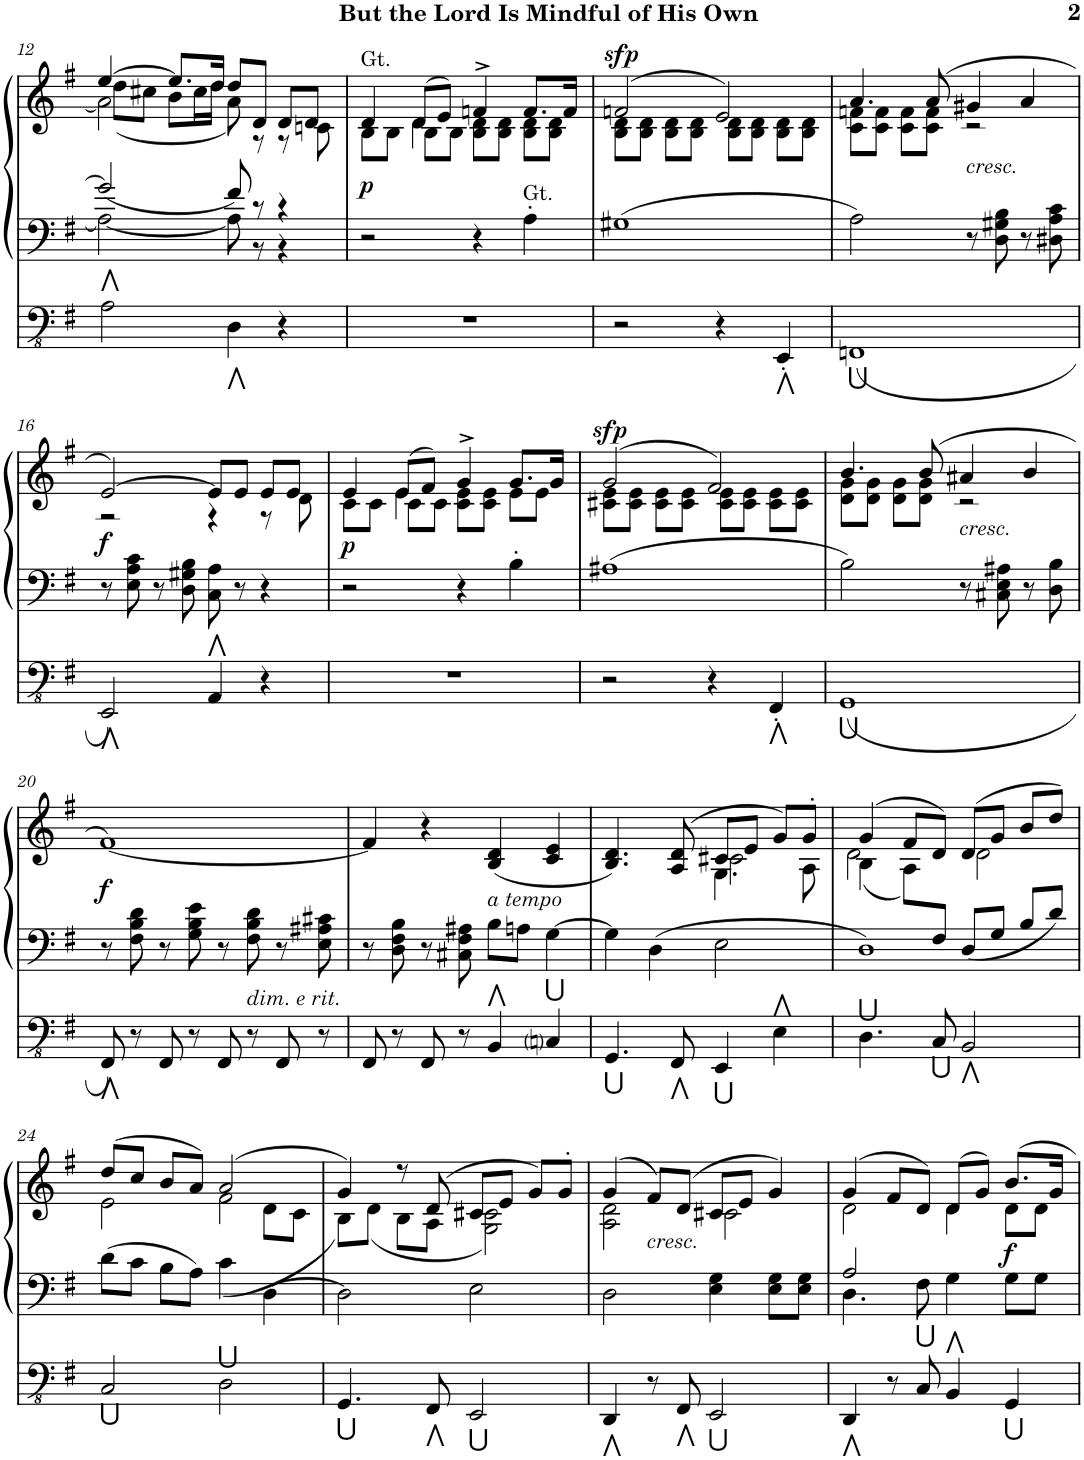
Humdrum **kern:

**kern	**kern	**kern	**dynam
*part1	*part1	*part1	*part1
*staff3	*staff2	*staff1	*staff1/2/3
*I"Pipe Organ	*	*	*
*I'Org.	*	*	*
!!LO:PB:g=z
*clefFv4	*clefF4	*clefG2	*
*k[f#]	*k[f#]	*k[f#]	*
*M4/4	*M4/4	*M4/4	*
*met(c)	*met(c)	*met(c)	*
=12	=12	=12	=12
*	*^	*^	*
*	*	*	*	*^	*
2AA\	2A\_	2g/]	[4ee/	8dd\L	2a\_	.
.	.	.	.	8cc#X\J	.	.
.	.	.	8.ee/L]	8b\L	.	.
.	.	.	.	16cc#\L	.	.
.	.	.	16dd/Jk	16dd\JJ	.	.
4DD\	8A\]	8f#/	8dd/L	8ryy	8a\]	.
.	8r	8r	8d/J	8r	4.ryy	.
4r	4r	4r	8d/L	8r	.	.
.	.	.	8d/J	8cn\	.	.
*	*v	*v	*	*	*	*
=13	=13	=13	=13	=13	=13
!	!	!LO:TX:a:t=Gt.	!	!	!
!	!	!	!	!	!LO:DY:b
1r	2r	4d/	8B\L	4ryy	p
.	.	.	8B\J	.	.
.	.	(8d/L	8B\L	4d\	.
.	.	8e/J)	8B\J	.	.
.	4r	4fn^/	8B\ 8d\L	2ryy	.
.	.	.	8B\ 8d\J	.	.
!	!LO:TX:a:t=Gt.	!	!	!	!
.	4A'\	8.f/L	8B\ 8d\L	.	.
.	.	.	8B\ 8d\J	.	.
.	.	16f/Jk	.	.	.
*	*	*	*v	*v	*
=14	=14	=14	=14	=14
!	!	!	!	!LO:DY:a
2r	1G#X	(2fn/	8B\ 8d\L	sfp
.	.	.	8B\ 8d\J	.
.	.	.	8B\ 8d\L	.
.	.	.	8B\ 8d\J	.
4r	.	2e/)	8B\ 8d\L	.
.	.	.	8B\ 8d\J	.
4EEE'/	.	.	8B\ 8d\L	.
.	.	.	8B\ 8d\J	.
=15	=15	=15	=15	=15
1FFFn	2A\	4.a/	8c\ 8fn\L	.
.	.	.	8c\ 8f\J	.
.	.	.	8c\ 8f\L	.
.	.	(8a/	8c\ 8f\J	.
!	!	!LO:TX:b:i:t=cresc.	!	!
.	8r	4g#X/	2r	.
.	8D\ 8G#X\ 8B\	.	.	.
.	8r	4a/	.	.
.	8D#X\ 8A\ 8c\	.	.	.
!!LO:LB:g=z	!!
=16	=16	=16	=16	=16
!	!	!	!	!LO:DY:b
2EEE/	8r	[2e/)	2r	f
.	8E\ 8A\ 8c\	.	.	.
.	8r	.	.	.
.	8D\ 8G#X\ 8B\	.	.	.
4AAA/	8C\ 8A\	8e/L]	4r	.
.	8r	8e/J	.	.
4r	4r	8e/L	8r	.
.	.	8e/J	8d\	.
=17	=17	=17	=17	=17
*	*	*	*^	*
!	!	!	!	!	!LO:DY:b
1r	2r	4e/	8c\L	4ryy	p
.	.	.	8c\J	.	.
.	.	(8e/L	8c\L	4e\	.
.	.	8f#/J)	8c\J	.	.
.	4r	4g^/	8c\ 8e\L	2ryy	.
.	.	.	8c\ 8e\J	.	.
.	4B'\	8.g/L	8e\L	.	.
.	.	.	8e\J	.	.
.	.	16g/Jk	.	.	.
*	*	*	*v	*v	*
=18	=18	=18	=18	=18
!	!	!	!	!LO:DY:a
2r	1A#X	(2g/	8c#X\ 8e\L	sfp
.	.	.	8c#\ 8e\J	.
.	.	.	8c#\ 8e\L	.
.	.	.	8c#\ 8e\J	.
4r	.	2f#/)	8c#\ 8e\L	.
.	.	.	8c#\ 8e\J	.
4FFF#'/	.	.	8c#\ 8e\L	.
.	.	.	8c#\ 8e\J	.
=19	=19	=19	=19	=19
1GGG	2B\	4.b/	8d\ 8g\L	.
.	.	.	8d\ 8g\J	.
.	.	.	8d\ 8g\L	.
.	.	(8b/	8d\ 8g\J	.
!	!	!LO:TX:b:i:t=cresc.	!	!
.	8r	4a#X/	2r	.
.	8C#X\ 8E\ 8A#X\	.	.	.
.	8r	4b/	.	.
.	8D\ 8B\	.	.	.
*	*	*v	*v	*
!!LO:LB:g=z
=20	=20	=20	=20
!	!	!	!LO:DY:b
8FFF#/	8r	[1f#)	f
8r	8F#\ 8B\ 8d\	.	.
8FFF#/	8r	.	.
8r	8G\ 8B\ 8e\	.	.
8FFF#/	8r	.	.
!	!LO:TX:b:i:t=dim. e rit.	!	!
8r	8F#\ 8B\ 8d\	.	.
8FFF#/	8r	.	.
8r	8E\ 8A#X\ 8c#X\	.	.
=21	=21	=21	=21
8FFF#/	8r	4f#/]	.
8r	8D\ 8F#\ 8B\	.	.
8FFF#/	8r	4r	.
8r	8C#X\ 8F#\ 8A#X\	.	.
!	!	!LO:TX:b:i:t=a tempo	!
4BBB/	8B\L	(4B/ 4d/	.
.	8An\J	.	.
4CCni/	[4G\	4c/ 4e/	.
=22	=22	=22	=22
*	*	*^	*
*	*	*	*^	*
4.GGG/	4G\]	4.B/ 4.d/)	2ryy	2ryy	.
.	4D\	.	.	.	.
8FFF#/	.	(8A/ 8d/	.	.	.
4EEE/	2E\	8c#X/L	4.G\	2c#\	.
.	.	8e/J	.	.	.
4EE\	.	8g/L)	.	.	.
.	.	8g'/J	8A\	.	.
=23	=23	=23	=23	=23	=23
*	*^	*	*	*	*
4.DD\	4.ryy	1D	(4g/	(<4B\	2d\	.
.	.	.	8f#/L	8A\L)	.	.
8CC/	8F#/J	.	8d/J)	2ryy	.	.
2BBB/	8D/L	.	(8d/L	.	2d\	.
.	8G/J	.	8g/J	.	.	.
.	8B/L	.	8b/L	.	.	.
.	8d/J	.	8dd/J)	8ryy	.	.
!!LO:LB:g=z	!!	!!
=24	=24	=24	=24	=24	=24	=24
2CC/	8ryy	8d\L	(8dd/L	2.ryy	2e\	.
.	8ryy	8c\J	8cc/J	.	.	.
.	8ryy	8B\L	8b/L	.	.	.
.	8ryy	8A\J	8a/J)	.	.	.
2DD\	4ryy	(4c\	(2a/	.	2f#\	.
.	[4D\	4ryy	.	8d\L	.	.
.	.	.	.	8c\J	.	.
*	*v	*v	*	*	*	*
*	*	*	*v	*v	*
=25	=25	=25	=25	=25
4.GGG/	2D\]	4g/)	8B\L)	.
.	.	.	(8d\J	.
.	.	8r	8B\L	.
8FFF#/	.	(8d/	8A\J	.
2EEE/	2E\	8c#X/L	2G\ 2c#\)	.
.	.	8e/J	.	.
.	.	8g/L)	.	.
.	.	8g'/J	.	.
=26	=26	=26	=26	=26
4DDD/	2D\	(4g/	2A\ 2d\	.
!	!	!LO:TX:b:i:t=cresc.	!	!
8r	.	8f#/L)	.	.
8FFF#/	.	(8d/J	.	.
2EEE/	4E\ 4G\	8c#X/L	2c#\	.
.	.	8e/J	.	.
.	8E\ 8G\L	4g/)	.	.
.	8E\ 8G\J	.	.	.
=27	=27	=27	=27	=27
*	*^	*	*	*
4DDD/	2A/	4.D\	(4g/	2d\	.
8r	.	.	8f#/L	.	.
8CC/	.	8F#\	8d/J)	.	.
4BBB/	4G\	2ryy	(8d/L	4d\	.
.	.	.	8g/J)	.	.
!	!	!	!	!	!LO:DY:b
4GGG/	8G\L	.	8.b/L	8d\L	f
.	8G\J	.	.	8d\J	.
.	.	.	16g/Jk	.	.
*	*v	*v	*	*	*
*	*	*v	*v	*
=	=	=	=
*-	*-	*-	*-
